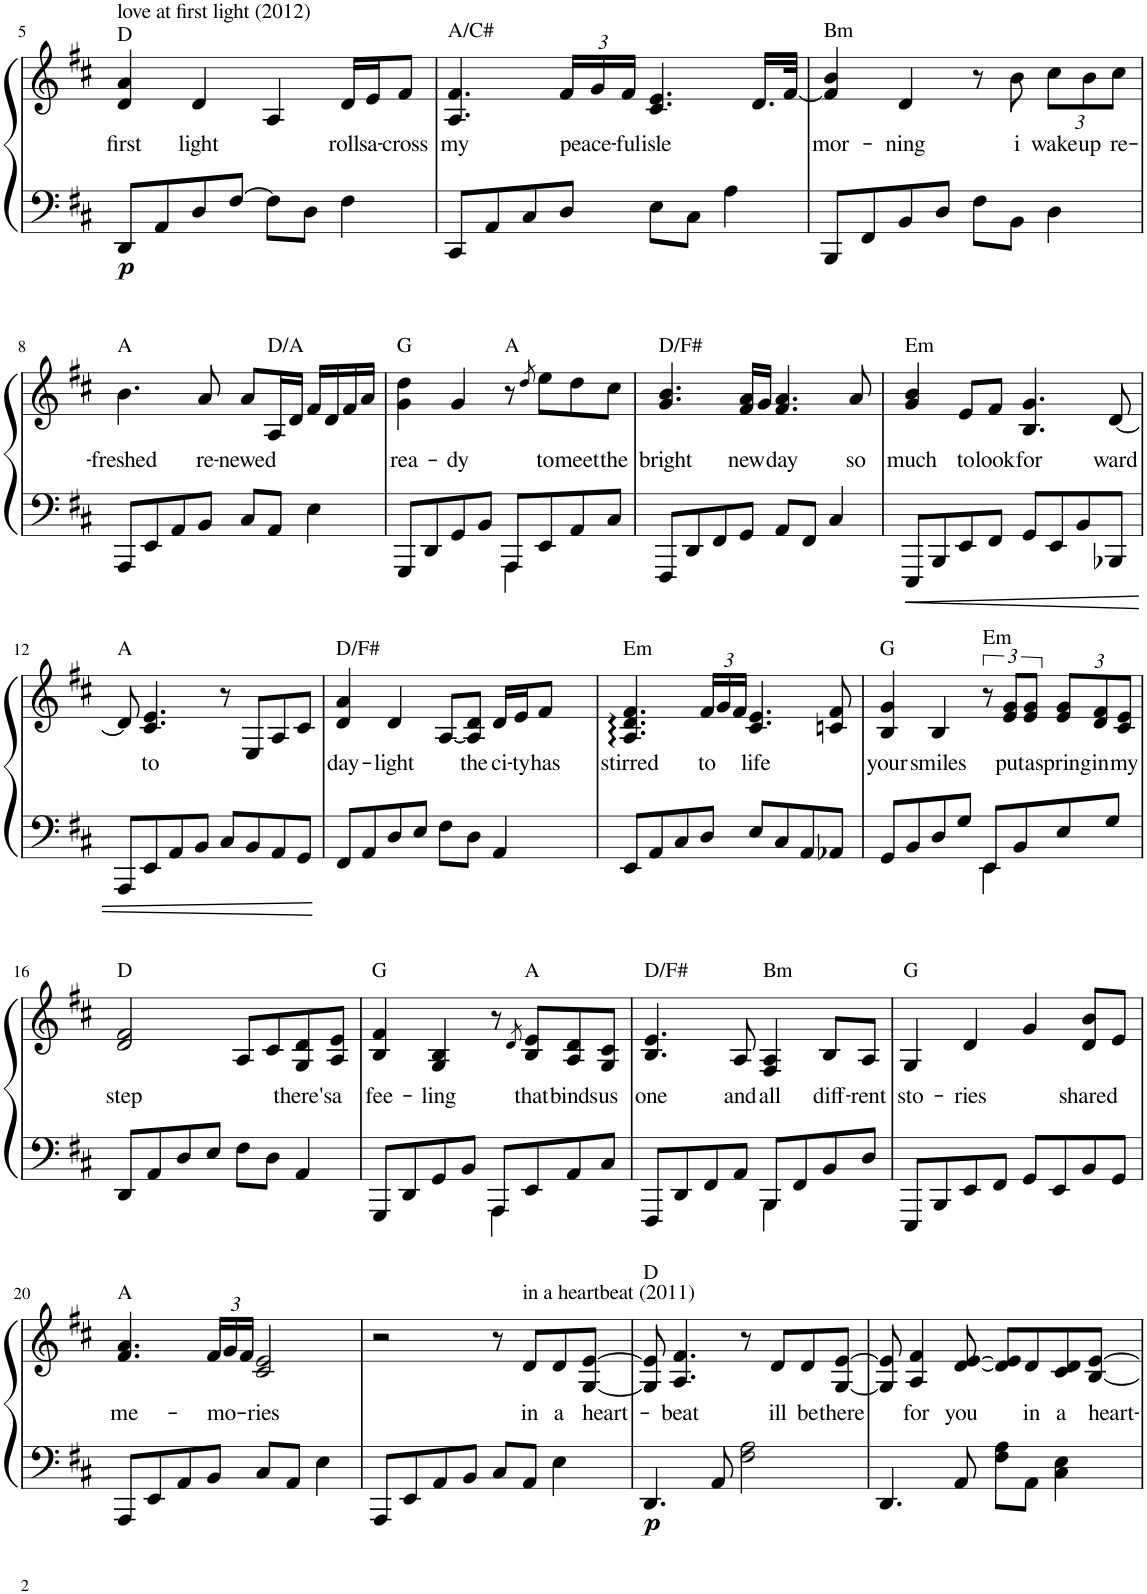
**kern	**kern	**text	**dynam
*part1	*part1	*part1	*part1
*staff2	*staff1	*staff1	*staff1/2
*I"Piano	*	*	*
*I'Pno.	*	*	*
!!LO:PB:g=z
*clefF4	*clefG2	*	*
*k[f#c#]	*k[f#c#]	*	*
*M4/4	*M4/4	*	*
=5	=5	=5	=5
*^	*	*	*
!	!	!LO:TX:a:t=love at first light (2012)	!	!
!	!	!LO:TX:a:t=D	!	!
!	!	!	!LO:LY:b	!LO:DY:b=2
8DD/L	2DD	(4d/ 4a/	first	p
8AA/	.	.	.	.
!	!	!	!LO:LY:b	!
8D/	.	4d/	light	.
[8F#/J	.	.	.	.
8F#\L]	2ryy	4A/)	.	.
8D\J	.	.	.	.
!	!	!	!LO:LY:b	!
4F#\	.	16d/LL	rolls	.
!	!	!	!LO:LY:b	!
.	.	16e/J	a-	.
!	!	!	!LO:LY:b	!
.	.	8f#/J	-cross	.
=6	=6	=6	=6	=6
!	!	!LO:TX:a:t=A/C#	!	!
!	!	!	!LO:LY:b	!
8CC#/L	2CC#	4.A/ 4.f#/	my	.
8AA/	.	.	.	.
8C#/	.	.	.	.
*	*	*Xbrackettup	*	*
!	!	!	!LO:LY:b	!
8D/J	.	(24f#/LL	peace-	.
.	.	24g/	.	.
!	!	!	!LO:LY:b	!
.	.	24f#/JJ	-ful	.
!	!	!	!LO:LY:b	!
8E\L	2ryy	4.c#/ 4.e/)	isle	.
8C#\J	.	.	.	.
4A\	.	.	.	.
.	.	16.d/LL	.	.
.	.	[32f#/JJk	.	.
=7	=7	=7	=7	=7
!	!	!LO:TX:a:t=Bm	!	!
!	!	!	!LO:LY:b	!
8BBB/L	2BBB	4f#/] 4b/	mor-	.
8FF#/	.	.	.	.
!	!	!	!LO:LY:b	!
8BB/	.	4d/	-ning	.
8D/J	.	.	.	.
8F#\L	2ryy	8r	.	.
!	!	!	!LO:LY:b	!
8BB\J	.	(8b\	i	.
!	!	!	!LO:LY:b	!
4D\	.	12cc#\L	wake	.
!	!	!	!LO:LY:b	!
.	.	12b\	up	.
!	!	!	!LO:LY:b	!
.	.	12cc#\J	re-	.
!!LO:LB:g=z
=8	=8	=8	=8	=8
!	!	!LO:TX:a:t=A	!	!
!	!	!	!LO:LY:b	!
8AAA/L	2AAA	4.b\	-freshed	.
8EE/	.	.	.	.
8AA/	.	.	.	.
!	!	!	!LO:LY:b	!
8BB/J	.	8a/)	re-	.
!	!	!	!LO:LY:b	!
8C#/L	2ryy	8a/L	-newed	.
!	!	!LO:TX:a:t=D/A	!	!
8AA/J	.	16A/L	.	.
.	.	16d/JJ	.	.
4E\	.	16f#/LL	.	.
.	.	16d/	.	.
.	.	16f#/	.	.
.	.	16a/JJ	.	.
=9	=9	=9	=9	=9
!	!	!LO:TX:a:t=G	!	!
!	!	!	!LO:LY:b	!
8GGG/L	2GGG	4g\ 4dd\	rea-	.
8DD/	.	.	.	.
!	!	!	!LO:LY:b	!
8GG/	.	4g/	-dy	.
8BB/J	.	.	.	.
!	!	!LO:TX:a:t=A	!	!
8AAA/L	2AAA\	8r	.	.
.	.	(8qdd/	.	.
!	!	!	!LO:LY:b	!
8EE/	.	8ee\L	to	.
!	!	!	!LO:LY:b	!
8AA/	.	8dd\	meet	.
!	!	!	!LO:LY:b	!
8C#/J	.	8cc#\J	the	.
=10	=10	=10	=10	=10
!	!	!LO:TX:a:t=D/F#	!	!
!	!	!	!LO:LY:b	!
8FFF#/L	4.FFF#	4.g/ 4.b/	bright	.
8DD/	.	.	.	.
8FF#/	.	.	.	.
!	!	!	!LO:LY:b	!
8GG/J	2ryy	16f#/ 16a/LL	new	.
.	.	16g/JJ	.	.
!	!	!	!LO:LY:b	!
8AA/L	.	4.f#/ 4.a/)	day	.
8FF#/J	.	.	.	.
4C#/	.	.	.	.
!	!	!	!LO:LY:b	!
.	8ryy	(8a/	so	.
=11	=11	=11	=11	=11
!	!	!LO:TX:a:t=Em	!	!
!	!	!	!LO:LY:b	!
8EEE/L	2EEE	4g/ 4b/	much	.
8BBB/	.	.	.	.
!	!	!	!LO:LY:b	!
8EE/	.	8e/L	to	.
!	!	!	!LO:LY:b	!
8FF#/J	.	8f#/J	look	.
!	!	!	!LO:LY:b	!
8GG/L	2ryy	4.B/ 4.g/)	for	.
8EE/	.	.	.	.
8BB/	.	.	.	.
!	!	!	!LO:LY:b	!
8BBB-X/J	.	[8d/	ward	.
!!LO:LB:g=z
=12	=12	=12	=12	=12
!	!	!LO:TX:a:t=A	!	!
8AAA/L	2AAA	(8d/]	.	.
!	!	!	!LO:LY:b	!
8EE/	.	4.c#/ 4.e/)	to	.
8AA/	.	.	.	.
8BB/J	.	.	.	.
8C#/L	2ryy	8r	.	.
8BB/	.	(8E/L	.	.
8AA/	.	8A/	.	.
8GG/J	.	8c#/J	.	.
=13	=13	=13	=13	=13
!	!	!LO:TX:a:t=D/F#	!	!
!	!	!	!LO:LY:b	!
*	*	*^	*	*
8FF#/L	2FF#	4d/ 4a/)	2.ryy	day-	.
8AA/	.	.	.	.	.
!	!	!	!	!LO:LY:b	!
8D/	.	4d/	.	-light	.
8E/J	.	.	.	.	.
8F#\L	2ryy	([8A/L	.	.	.
!	!	!	!	!LO:LY:b	!
8D\J	.	8A/] 8d/J	.	the	.
!	!	!	!	!LO:LY:b	!
4AA/	.	16d/LL	8ryy	ci-	.
!	!	!	!	!LO:LY:b	!
.	.	16e/J	.	-ty	.
!	!	!	!	!LO:LY:b	!
.	.	8f#/J	16ryy	has	.
.	.	.	[32ALLL	.	.
.	.	.	[32dJJJ	.	.
=14	=14	=14	=14	=14	=14
!	!	!LO:TX:a:t=Em	!	!	!
!	!	!	!	!LO:LY:b	!
8EE/L	2EE	4.A/] 4.d/] 4.f#/)	4.A	stirred	.
8AA/	.	.	.	.	.
8C#/	.	.	.	.	.
!	!	!	!	!LO:LY:b	!
8D/J	.	(24f#/LL	2ryy	to	.
.	.	24g/	.	.	.
.	.	24f#/JJ	.	.	.
!	!	!	!	!LO:LY:b	!
8E/L	2ryy	4.c#/ 4.e/)	.	life	.
8C#/	.	.	.	.	.
8AA/	.	.	.	.	.
8AA-X/J	.	8cn/ 8f#/	8ryy	.	.
=15	=15	=15	=15	=15	=15
!	!	!LO:TX:a:t=G	!	!	!
!	!	!	!	!LO:LY:b	!
*	*	*v	*v	*	*
8GG/L	2GG	(4B/ 4g/	your	.
8BB/	.	.	.	.
!	!	!	!LO:LY:b	!
8D/	.	4B/	smiles	.
8G/J	.	.	.	.
*	*	*brackettup	*	*
!	!	!LO:TX:a:t=Em	!	!
8EE/L	2EE\	12r	.	.
!	!	!	!LO:LY:b	!
.	.	12e/ 12g/L	put	.
8BB/	.	.	.	.
!	!	!	!LO:LY:b	!
.	.	12e/ 12g/J	a	.
*	*	*Xbrackettup	*	*
!	!	!	!LO:LY:b	!
8E/	.	12e/ 12g/L	spring	.
!	!	!	!LO:LY:b	!
.	.	12d/ 12f#/	in	.
8G/J	.	.	.	.
!	!	!	!LO:LY:b	!
.	.	12c#/ 12e/J	my	.
!!LO:LB:g=z
=16	=16	=16	=16	=16
!	!	!LO:TX:a:t=D	!	!
!	!	!	!LO:LY:b	!
8DD/L	2DD	2d/ 2f#/)	step	.
8AA/	.	.	.	.
8D/	.	.	.	.
8E/J	.	.	.	.
8F#\L	2ryy	8A/L	.	.
8D\J	.	8c#/	.	.
!	!	!	!LO:LY:b	!
4AA/	.	8G/ 8d/	there's	.
!	!	!	!LO:LY:b	!
.	.	8A/ 8e/J	a	.
=17	=17	=17	=17	=17
!	!	!LO:TX:a:t=G	!	!
!	!	!	!LO:LY:b	!
8GGG/L	2GGG	4B/ 4f#/	fee-	.
8DD/	.	.	.	.
!	!	!	!LO:LY:b	!
8GG/	.	4G/ 4B/	-ling	.
8BB/J	.	.	.	.
8AAA/L	2AAA\	8r	.	.
.	.	(8qd/	.	.
!	!	!LO:TX:a:t=A	!	!
!	!	!	!LO:LY:b	!
8EE/	.	8B/ 8e/L	that	.
!	!	!	!LO:LY:b	!
8AA/	.	8A/ 8d/	binds	.
!	!	!	!LO:LY:b	!
8C#/J	.	8G/ 8c#/J	us	.
=18	=18	=18	=18	=18
!	!	!LO:TX:a:t=D/F#	!	!
!	!	!	!LO:LY:b	!
8FFF#/L	2FFF#	4.B/ 4.e/)	one	.
8DD/	.	.	.	.
8FF#/	.	.	.	.
!	!	!	!LO:LY:b	!
8AA/J	.	8A/	and	.
!	!	!LO:TX:a:t=Bm	!	!
!	!	!	!LO:LY:b	!
8BBB/L	2BBB\	4F#/ 4A/	all	.
8FF#/	.	.	.	.
!	!	!	!LO:LY:b	!
8BB/	.	(8B/L	diff-	.
!	!	!	!LO:LY:b	!
8D/J	.	8A/J	-rent	.
=19	=19	=19	=19	=19
!	!	!LO:TX:a:t=G	!	!
!	!	!	!LO:LY:b	!
8EEE/L	2EEE	4G/	sto-	.
8BBB/	.	.	.	.
!	!	!	!LO:LY:b	!
8EE/	.	4d/	-ries	.
8FF#/J	.	.	.	.
8GG/L	2ryy	4g/)	.	.
8EE/	.	.	.	.
!	!	!	!LO:LY:b	!
8BB/	.	(8d/ 8b/L	shared	.
8GG/J	.	8e/J	.	.
!!LO:LB:g=z
=20	=20	=20	=20	=20
!	!	!LO:TX:a:t=A	!	!
!	!	!	!LO:LY:b	!
8AAA/L	2AAA	4.f#/ 4.a/)	me-	.
8EE/	.	.	.	.
8AA/	.	.	.	.
!	!	!	!LO:LY:b	!
8BB/J	.	(24f#/LL	-mo-	.
.	.	24g/	.	.
.	.	24f#/JJ	.	.
!	!	!	!LO:LY:b	!
8C#/L	2ryy	2c#/ 2e/)	-ries	.
8AA/J	.	.	.	.
4E\	.	.	.	.
=21	=21	=21	=21	=21
8AAA/L	2AAA	2r	.	.
8EE/	.	.	.	.
8AA/	.	.	.	.
8BB/J	.	.	.	.
8C#/L	2ryy	8r	.	.
!	!	!LO:TX:a:t=in a heartbeat (2011)	!	!
!	!	!	!LO:LY:b	!
8AA/J	.	(8d/L	in	.
!	!	!	!LO:LY:b	!
4E\	.	8d/	a	.
!	!	!	!LO:LY:b	!
.	.	[8G/ [8e/J	heart-	.
*v	*v	*	*	*
=22	=22	=22	=22
!	!LO:TX:a:t=D	!	!
!	!	!	!LO:DY:b=2
4.DD/	8G/] 8e/]	.	p
!	!	!LO:LY:b	!
.	4.A/ 4.f#/)	-beat	.
8AA/	.	.	.
2F#\ 2A\	8r	.	.
!	!	!LO:LY:b	!
.	8d/L	ill	.
!	!	!LO:LY:b	!
.	8d/	be	.
!	!	!LO:LY:b	!
.	[8G/ [8e/J	there	.
=23	=23	=23	=23
4.DD/	8G/] 8e/]	.	.
!	!	!LO:LY:b	!
.	4A/ 4f#/	for	.
!	!	!LO:LY:b	!
8AA/	[8d/ [8e/	you	.
8F#\ 8A\L	8d/] 8e/]L	.	.
!	!	!LO:LY:b	!
8AA\J	8d/	in	.
!	!	!LO:LY:b	!
4C#\ 4E\	8c#/ 8d/	a	.
!	!	!LO:LY:b	!
.	[<8B/ [8e/J	heart-	.
=	=	=	=
*-	*-	*-	*-
